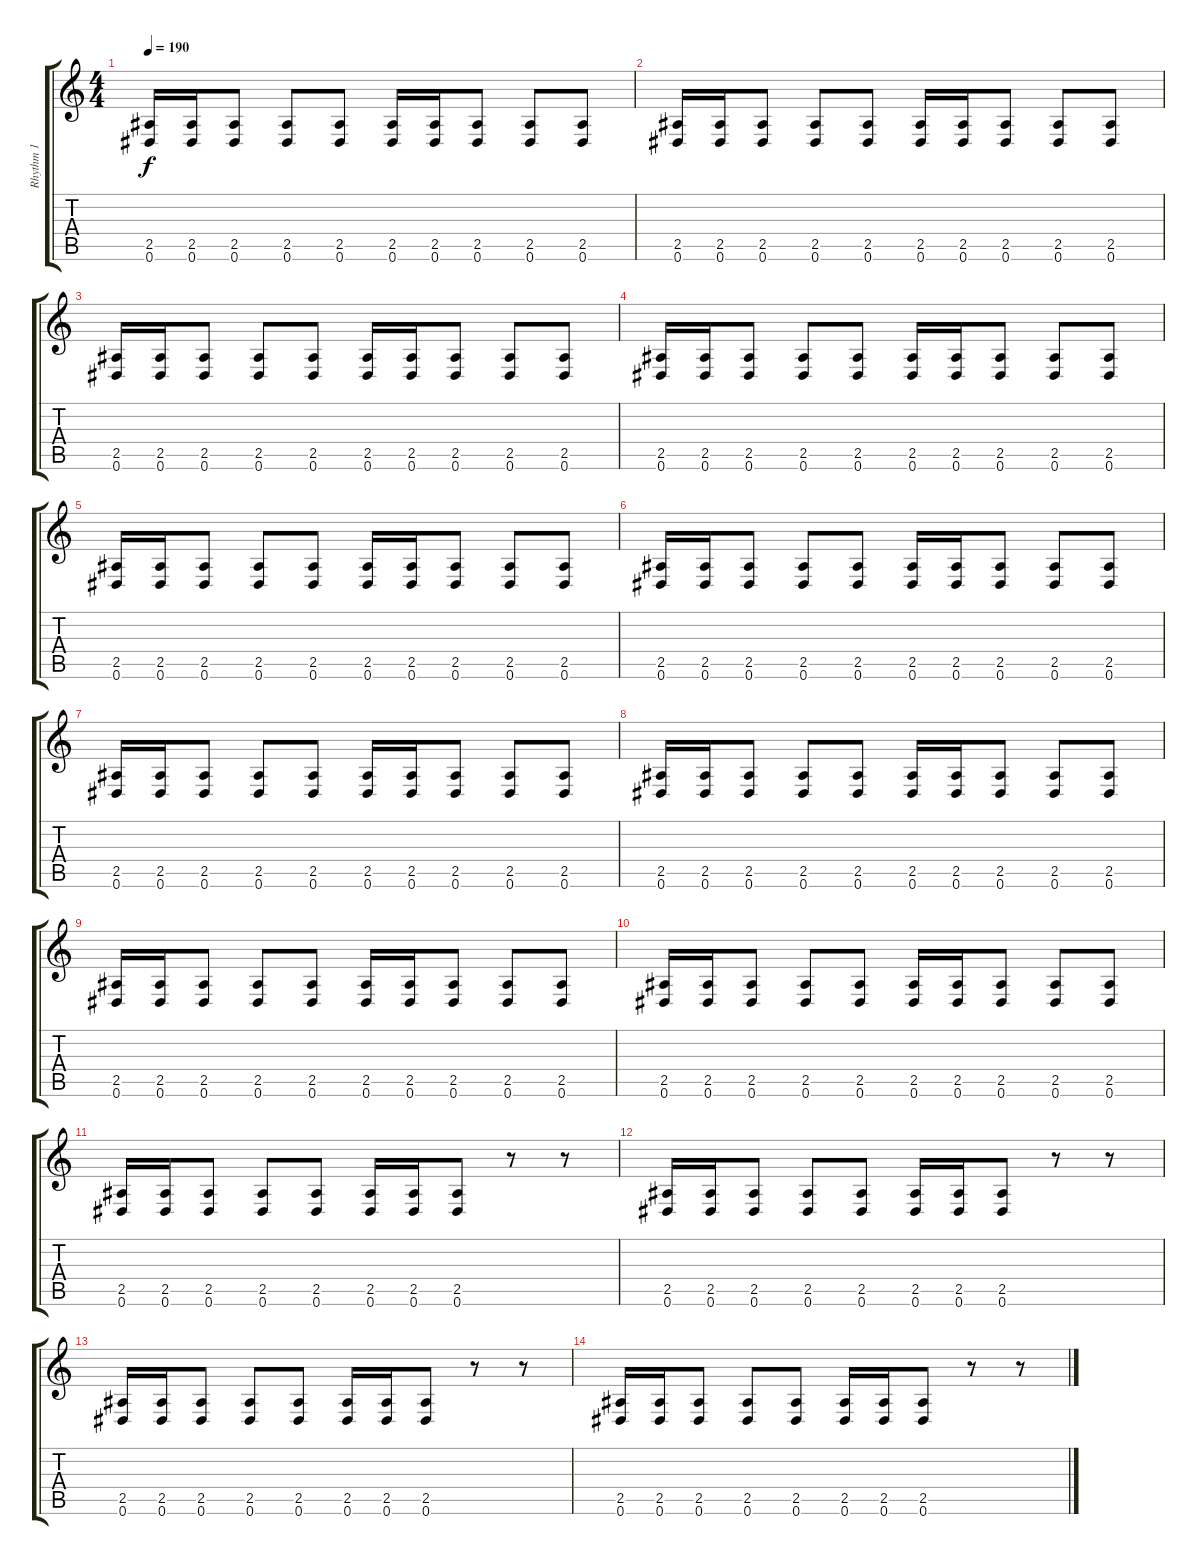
\track ("Rhythm 1" "Rhythm 1") {instrument distortionguitar}
\staff {score tabs}
\tuning (Eb4 Bb3 Gb3 Db3 Ab2 Eb2) {hide}
\ts (4 4)
\tempo 190
\clef g2
\ks c
(2.5 0.6).16{dy f} (2.5 0.6).16 (2.5 0.6).8 (2.5 0.6).8 (2.5 0.6).8 (2.5 0.6).16 (2.5 0.6).16 (2.5 0.6).8 (2.5 0.6).8 (2.5 0.6).8 |
(2.5 0.6).16 (2.5 0.6).16 (2.5 0.6).8 (2.5 0.6).8 (2.5 0.6).8 (2.5 0.6).16 (2.5 0.6).16 (2.5 0.6).8 (2.5 0.6).8 (2.5 0.6).8 |
(2.5 0.6).16 (2.5 0.6).16 (2.5 0.6).8 (2.5 0.6).8 (2.5 0.6).8 (2.5 0.6).16 (2.5 0.6).16 (2.5 0.6).8 (2.5 0.6).8 (2.5 0.6).8 |
(2.5 0.6).16 (2.5 0.6).16 (2.5 0.6).8 (2.5 0.6).8 (2.5 0.6).8 (2.5 0.6).16 (2.5 0.6).16 (2.5 0.6).8 (2.5 0.6).8 (2.5 0.6).8 |
(2.5 0.6).16 (2.5 0.6).16 (2.5 0.6).8 (2.5 0.6).8 (2.5 0.6).8 (2.5 0.6).16 (2.5 0.6).16 (2.5 0.6).8 (2.5 0.6).8 (2.5 0.6).8 |
(2.5 0.6).16 (2.5 0.6).16 (2.5 0.6).8 (2.5 0.6).8 (2.5 0.6).8 (2.5 0.6).16 (2.5 0.6).16 (2.5 0.6).8 (2.5 0.6).8 (2.5 0.6).8 |
(2.5 0.6).16 (2.5 0.6).16 (2.5 0.6).8 (2.5 0.6).8 (2.5 0.6).8 (2.5 0.6).16 (2.5 0.6).16 (2.5 0.6).8 (2.5 0.6).8 (2.5 0.6).8 |
(2.5 0.6).16 (2.5 0.6).16 (2.5 0.6).8 (2.5 0.6).8 (2.5 0.6).8 (2.5 0.6).16 (2.5 0.6).16 (2.5 0.6).8 (2.5 0.6).8 (2.5 0.6).8 |
(2.5 0.6).16 (2.5 0.6).16 (2.5 0.6).8 (2.5 0.6).8 (2.5 0.6).8 (2.5 0.6).16 (2.5 0.6).16 (2.5 0.6).8 (2.5 0.6).8 (2.5 0.6).8 |
(2.5 0.6).16 (2.5 0.6).16 (2.5 0.6).8 (2.5 0.6).8 (2.5 0.6).8 (2.5 0.6).16 (2.5 0.6).16 (2.5 0.6).8 (2.5 0.6).8 (2.5 0.6).8 |
(2.5 0.6).16 (2.5 0.6).16 (2.5 0.6).8 (2.5 0.6).8 (2.5 0.6).8 (2.5 0.6).16 (2.5 0.6).16 (2.5 0.6).8 r.8 r.8 |
(2.5 0.6).16 (2.5 0.6).16 (2.5 0.6).8 (2.5 0.6).8 (2.5 0.6).8 (2.5 0.6).16 (2.5 0.6).16 (2.5 0.6).8 r.8 r.8 |
(2.5 0.6).16 (2.5 0.6).16 (2.5 0.6).8 (2.5 0.6).8 (2.5 0.6).8 (2.5 0.6).16 (2.5 0.6).16 (2.5 0.6).8 r.8 r.8 |
(2.5 0.6).16 (2.5 0.6).16 (2.5 0.6).8 (2.5 0.6).8 (2.5 0.6).8 (2.5 0.6).16 (2.5 0.6).16 (2.5 0.6).8 r.8 r.8
